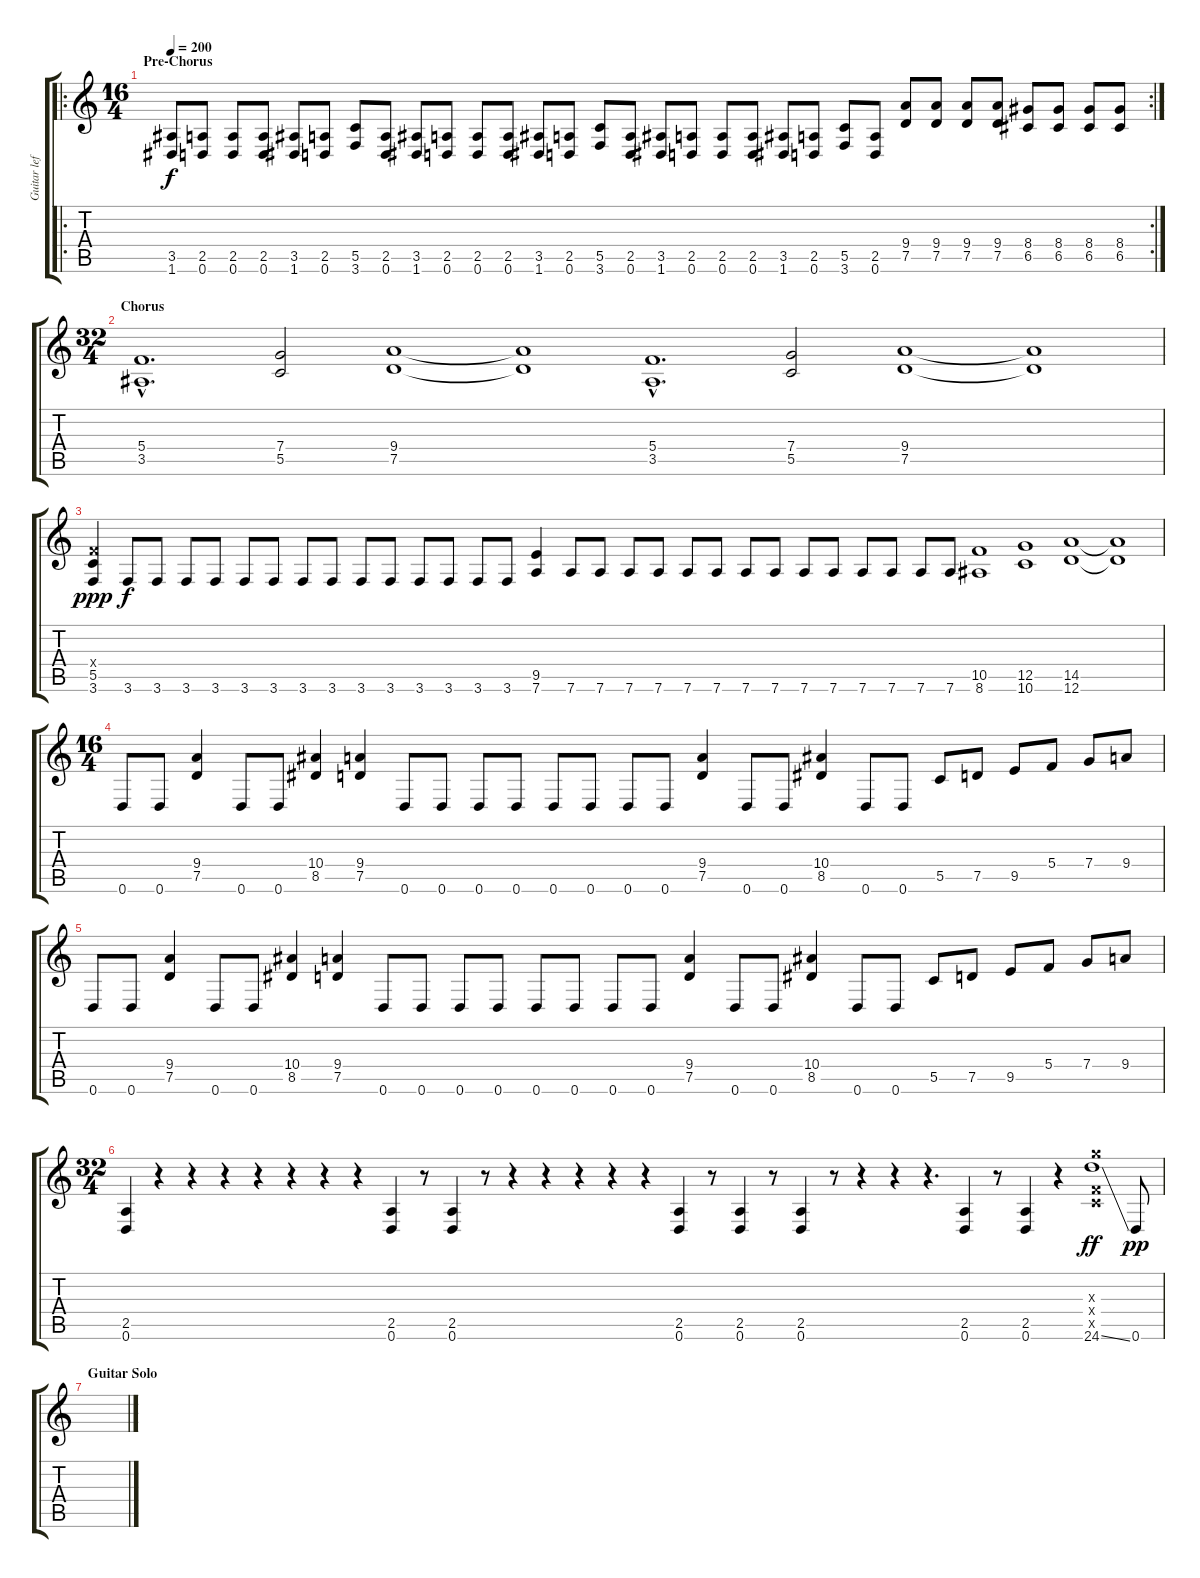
\track ("Guitar left" "Guitar lef") {instrument distortionguitar}
\staff {score tabs}
\tuning (D4 A3 F3 C3 G2 D2) {hide}
\ro
\rc 2
\ts (16 4)
\section ("" "Pre-Chorus")
\tempo 200
\clef g2
\ks c
(3.5 1.6).8{dy f} (2.5 0.6).8 (2.5 0.6).8 (2.5 0.6).8 (3.5 1.6).8 (2.5 0.6).8 (5.5 3.6).8 (2.5 0.6).8 (3.5 1.6).8 (2.5 0.6).8 (2.5 0.6).8 (2.5 0.6).8 (3.5 1.6).8 (2.5 0.6).8 (5.5 3.6).8 (2.5 0.6).8 (3.5 1.6).8 (2.5 0.6).8 (2.5 0.6).8 (2.5 0.6).8 (3.5 1.6).8 (2.5 0.6).8 (5.5 3.6).8 (2.5 0.6).8 (9.4 7.5).8 (9.4 7.5).8 (9.4 7.5).8 (9.4 7.5).8 (8.4 6.5).8 (8.4 6.5).8 (8.4 6.5).8 (8.4 6.5).8 |
\ts (32 4)
\section ("" "Chorus")
(5.4{hac} 3.5{hac}).1{d} (7.4 5.5).2 (9.4 7.5).1 (9.4{t} 7.5{t}).1 (5.4{hac} 3.5{hac}).1{d} (7.4 5.5).2 (9.4 7.5).1 (9.4{t} 7.5{t}).1 |
(5.4{x} 5.5 3.6).4{dy ppp} 3.6.8{dy f} 3.6.8 3.6.8 3.6.8 3.6.8 3.6.8 3.6.8 3.6.8 3.6.8 3.6.8 3.6.8 3.6.8 3.6.8 3.6.8 (9.5 7.6).4 7.6.8 7.6.8 7.6.8 7.6.8 7.6.8 7.6.8 7.6.8 7.6.8 7.6.8 7.6.8 7.6.8 7.6.8 7.6.8 7.6.8 (10.5 8.6).1 (12.5 10.6).1 (14.5 12.6).1 (14.5{t} 12.6{t}).1 |
\ts (16 4)
0.6.8 0.6.8 (9.4 7.5).4 0.6.8 0.6.8 (10.4 8.5).4 (9.4 7.5).4 0.6.8 0.6.8 0.6.8 0.6.8 0.6.8 0.6.8 0.6.8 0.6.8 (9.4 7.5).4 0.6.8 0.6.8 (10.4 8.5).4 0.6.8 0.6.8 5.5.8 7.5.8 9.5.8 5.4.8 7.4.8 9.4.8 |
0.6.8 0.6.8 (9.4 7.5).4 0.6.8 0.6.8 (10.4 8.5).4 (9.4 7.5).4 0.6.8 0.6.8 0.6.8 0.6.8 0.6.8 0.6.8 0.6.8 0.6.8 (9.4 7.5).4 0.6.8 0.6.8 (10.4 8.5).4 0.6.8 0.6.8 5.5.8 7.5.8 9.5.8 5.4.8 7.4.8 9.4.8 |
\ts (32 4)
(2.5 0.6).4 r.4 r.4 r.4 r.4 r.4 r.4 r.4 (2.5 0.6).4 r.8 (2.5 0.6).4 r.8 r.4 r.4 r.4 r.4 r.4 (2.5 0.6).4 r.8 (2.5 0.6).4 r.8 (2.5 0.6).4 r.8 r.4 r.4 r.4{d} (2.5 0.6).4 r.8 (2.5 0.6).4 r.4 (0.3{x} 0.4{x} 24.5{x} 24.6{ss}).1{dy ff} 0.6.8{dy pp} |
\section ("" "Guitar Solo")
